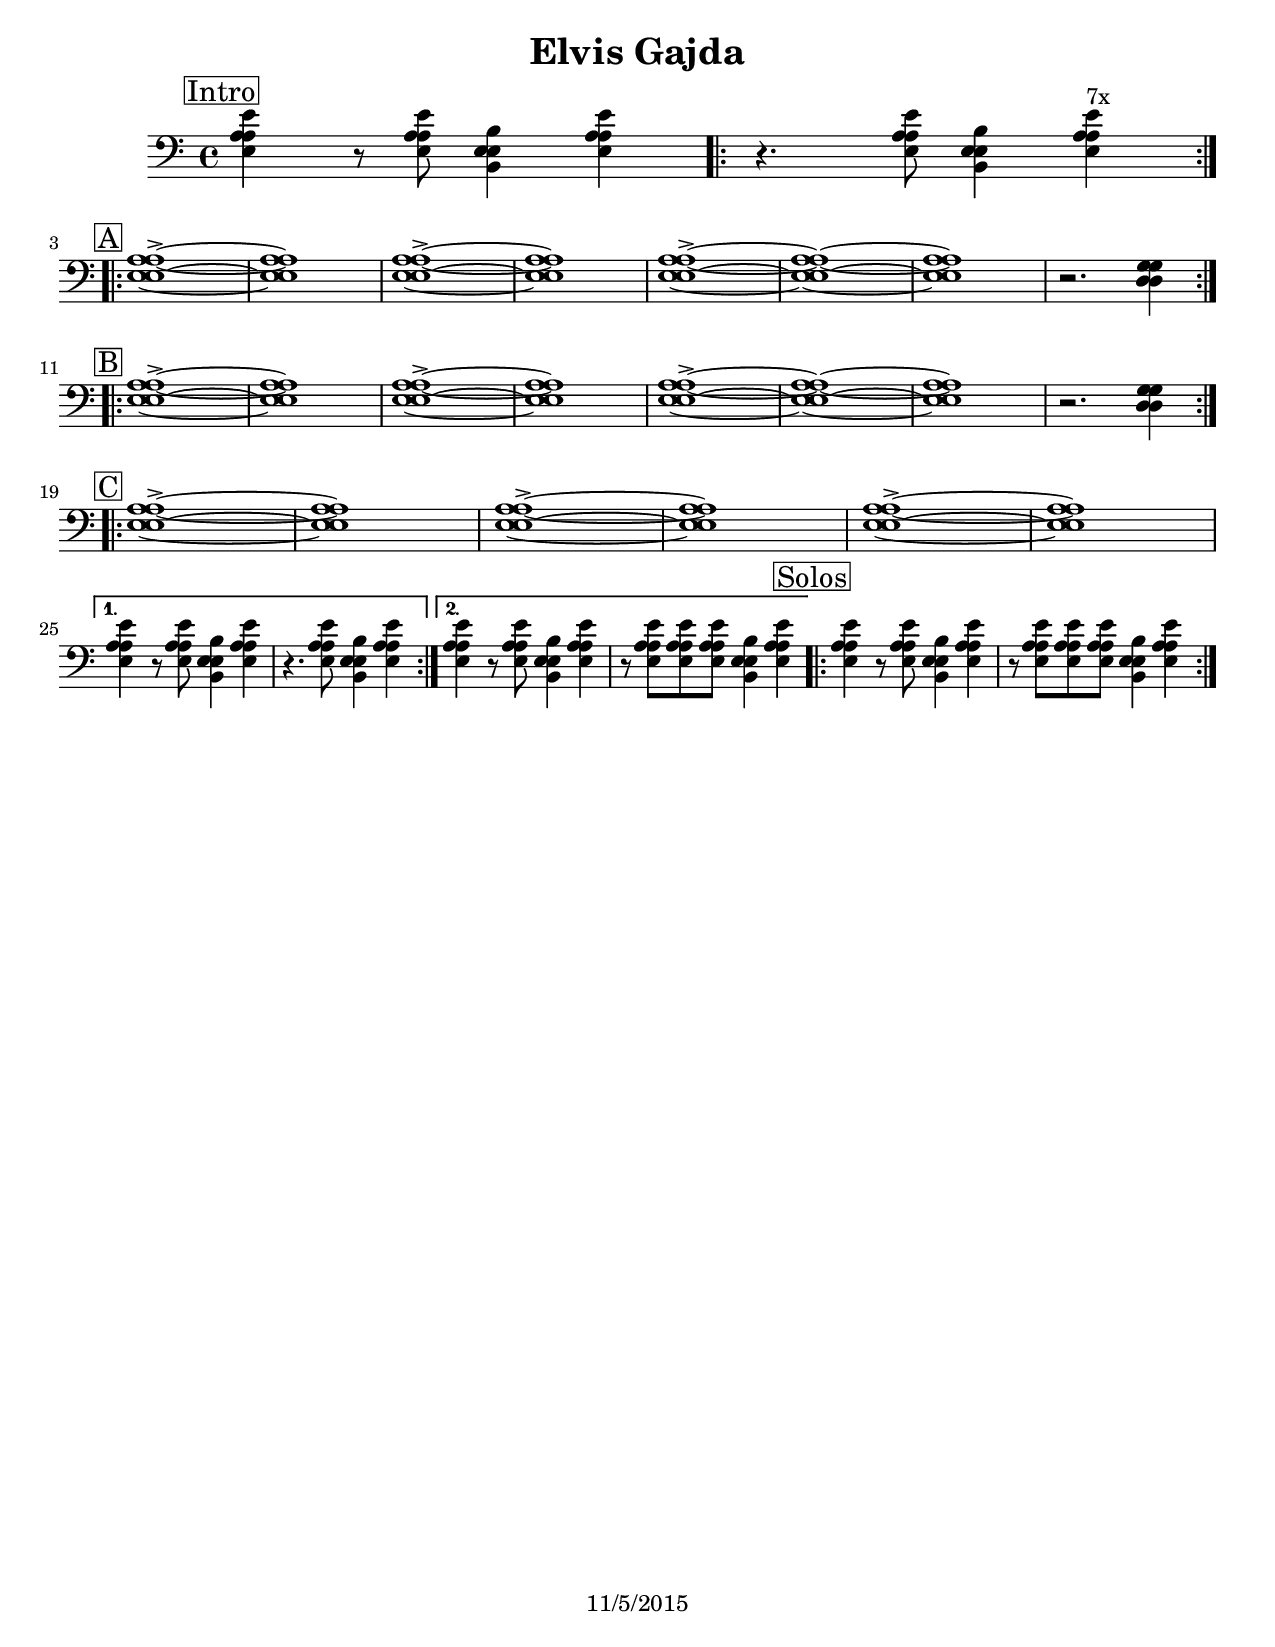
\version "2.16.2"

\header {
	title = "Elvis Gajda"
	composer = ""
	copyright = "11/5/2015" %date of latest edits
}
\paper {
  #(set-paper-size "letter")
  }


slash = {
	\override NoteHead #'style = #'slash
	\override Stem #'transparent = ##t
}

noslash = {
	\revert NoteHead #'style
	\revert Stem #'transparent
}

test = { \relative c' { \tempo 4 = 80 \set Score.markFormatter = #format-mark-box-letters
	\repeat volta 2 {
	}
}
}

	
melody = { \relative c'' { \set Score.markFormatter = #format-mark-box-letters 
	\mark \markup { \box "Intro" }
	\repeat volta 2 {
		}	

	\mark \markup { \box "A" }
	\repeat volta 2 {
		}
		\alternative {
		}

}
}

midbrass = { \relative c { \set Score.markFormatter = #format-mark-box-letters 

	\mark \markup { \box "Intro" }
	<e a a e'>4 r8 <e a a e'> <b e e b'>4 <e a a e'> 
	\repeat volta 7 {
	r4. <e a a e'>8 <b e e b'>4 <e a a e'>^\markup {"7x"} | \break
	}

	\mark \markup { \box "A" }
	\repeat volta 2 {
	<e e a a>1->~~ | <e e a a> |
	<e e a a>1->~~ | <e e a a> |
	<e e a a>1->~~ | <e e a a>~~ | <e e a a> | r2. <d d g g>4 | \break
		}

	\mark \markup { \box "B" }
	\repeat volta 2 {
	<e e a a>1->~~ | <e e a a> |
	<e e a a>1->~~ | <e e a a> |
	<e e a a>1->~~ | <e e a a>~~ | <e e a a> | r2. <d d g g>4 | \break
		}

	\mark \markup { \box "C" }
	\repeat volta 2 {
	<e e a a>1->~~ | <e e a a> |
	<e e a a>1->~~ | <e e a a> |
	<e e a a>1->~~ | <e e a a> | \break
		}
		\alternative {
		{<e a a e'>4 r8 <e a a e'> <b e e b'>4 <e a a e'> | r4. <e a a e'>8 <b e e b'>4 <e a a e'> |}
		{<e a a e'>4 r8 <e a a e'> <b e e b'>4 <e a a e'> | r8 <e a a e'> <e a a e'> <e a a e'>8 <b e e b'>4 <e a a e'> |} \break
		}

	\mark \markup { \box "Solos" }
	\repeat volta 2 {
		<e a a e'>4 r8 <e a a e'> <b e e b'>4 <e a a e'> | r8 <e a a e'> <e a a e'> <e a a e'>8 <b e e b'>4 <e a a e'> |
	}
	
}
}

		
changes = { \chordmode { 

% Intro
		
% A

}
}


%{
\book {
	\score { 
	  <<
	    \new ChordNames {
		\set chordChanges = ##t
		\changes
	    }
	    \new Staff { \clef treble
		\melody
	    }
	    \new Staff { \clef bass 
		\midbrass
	    }
	  >>
	}
}
%}

\book {
	\score { 
	  <<
	    \new ChordNames {
		\set chordChanges = ##t
		\changes
	    }
	    \new Staff { \clef bass 
		\midbrass
	    }
	  >>
	}
%	%Form
%	\markup { \column {
%	\line { \bold "Form:" }
%	}}
}
%{
\book {
	\score {
	  <<
		\new Staff {
		  \set Staff.midiInstrument = #"trumpet" \unfoldRepeats
			\melody
		}
		\new Staff {
		  \set Staff.midiInstrument = #"trumpet" \unfoldRepeats
			\midbrass
		}
	  >>
		\midi { }
	}
}
\book {
	\score {
	  <<
		\new Staff {
		  \set Staff.midiInstrument = #"trumpet" \unfoldRepeats
			\test
		}
	  >>
		\midi { }
	}
}
%}

